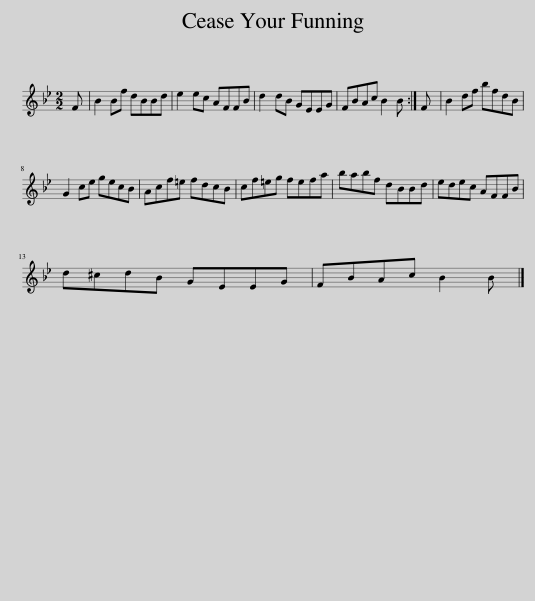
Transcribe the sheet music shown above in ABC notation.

X:1
L:1/8
M:2/2
I:linebreak $
K:Bb
V:1 treble
V:1
 F | B2 Bf dBBd | e2 ec AFFB | d2 dB GEEG | FBAc B2 B :| %5
 F | B2 df bfdB |$ G2 ce gecB | Acf=e fdcB | cf=eg fefa | %10
 babf dBBd | edec AFFB |$ d^cdB GEEG | FBAc B2 B |] %14
